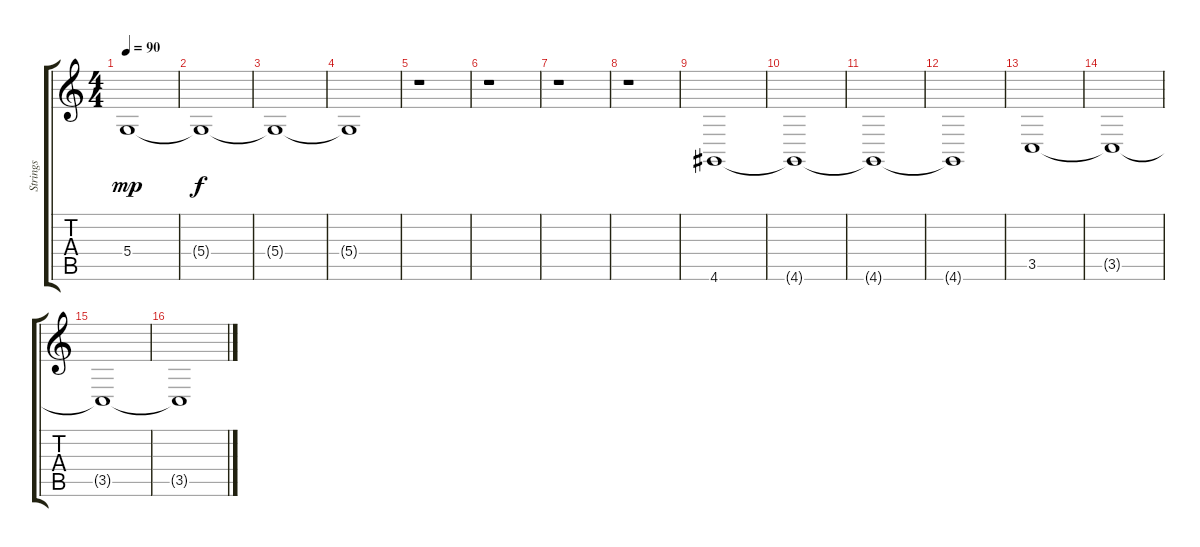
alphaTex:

\track ("Strings" "Strings") {instrument tremolostrings}
\staff {score tabs}
\tuning (E4 B3 G3 D3 A2 E2) {hide}
\ts (4 4)
\tempo 90
\clef g2
\ks c
5.4.1{dy mp} |
5.4{t}.1{dy f} |
5.4{t}.1 |
5.4{t}.1 |
r.1 |
r.1 |
r.1 |
r.1 |
4.6.1 |
4.6{t}.1 |
4.6{t}.1 |
4.6{t}.1 |
3.5.1 |
3.5{t}.1 |
3.5{t}.1 |
3.5{t}.1
